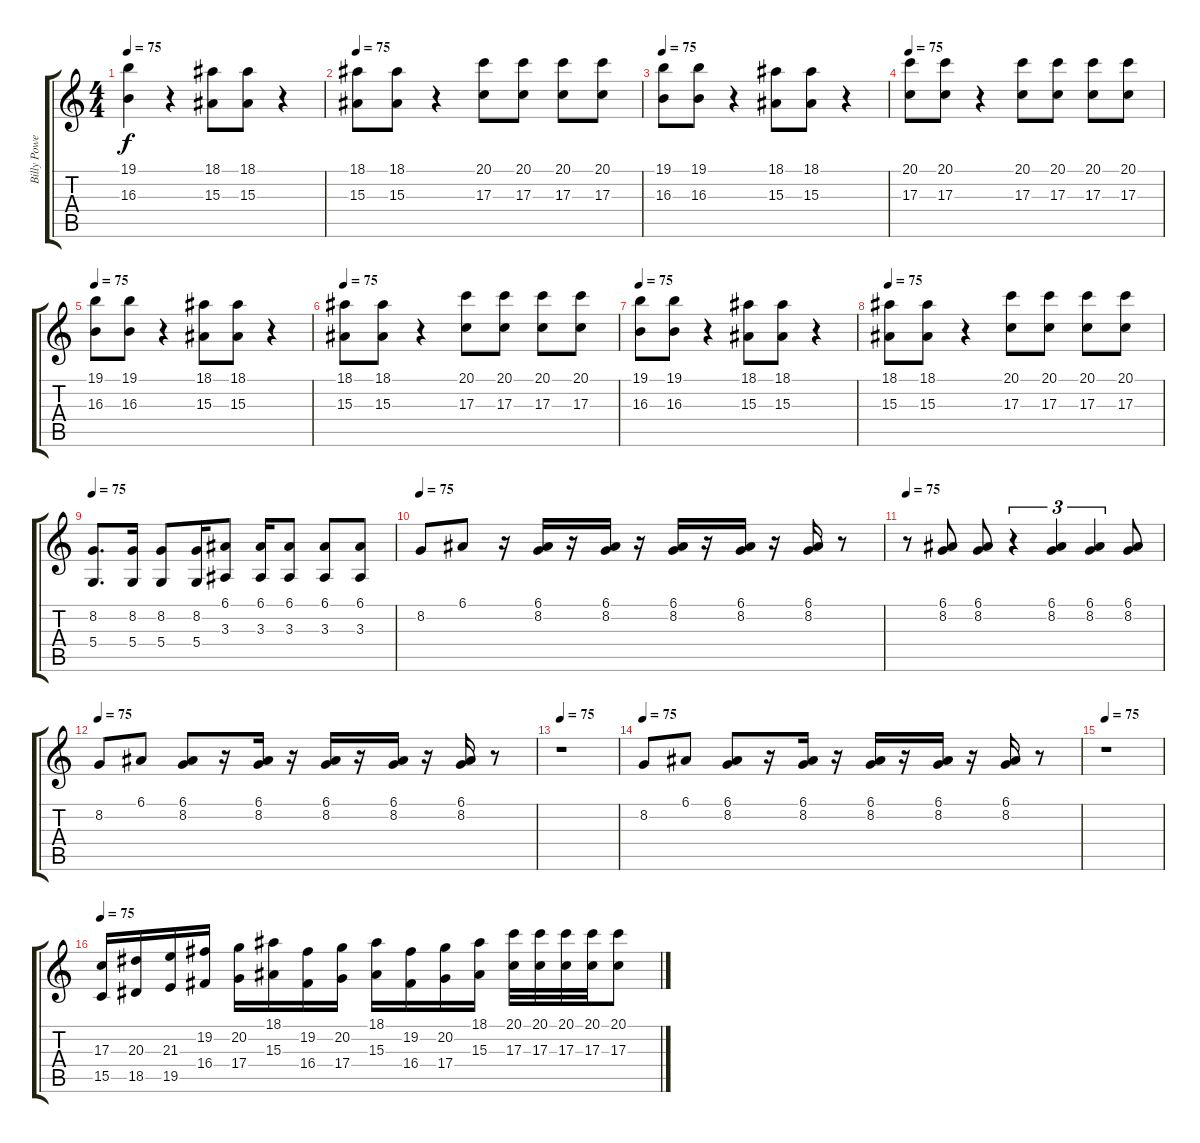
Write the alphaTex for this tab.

\track ("Billy Powell (keyboard right hand)" "Billy Powe") {instrument acousticgrandpiano}
\staff {score tabs}
\tuning (E4 B3 G3 D3 A2 E2) {hide}
\ts (4 4)
\tempo 75
\clef g2
\ks c
(19.1 16.3).4{dy f} r.4 (18.1 15.3).8 (18.1 15.3).8 r.4 |
\tempo 75
(18.1 15.3).8 (18.1 15.3).8 r.4 (20.1 17.3).8 (20.1 17.3).8 (20.1 17.3).8 (20.1 17.3).8 |
\tempo 75
(19.1 16.3).8 (19.1 16.3).8 r.4 (18.1 15.3).8 (18.1 15.3).8 r.4 |
\tempo 75
(20.1 17.3).8 (20.1 17.3).8 r.4 (20.1 17.3).8 (20.1 17.3).8 (20.1 17.3).8 (20.1 17.3).8 |
\tempo 75
(19.1 16.3).8 (19.1 16.3).8 r.4 (18.1 15.3).8 (18.1 15.3).8 r.4 |
\tempo 75
(18.1 15.3).8 (18.1 15.3).8 r.4 (20.1 17.3).8 (20.1 17.3).8 (20.1 17.3).8 (20.1 17.3).8 |
\tempo 75
(19.1 16.3).8 (19.1 16.3).8 r.4 (18.1 15.3).8 (18.1 15.3).8 r.4 |
\tempo 75
(18.1 15.3).8 (18.1 15.3).8 r.4 (20.1 17.3).8 (20.1 17.3).8 (20.1 17.3).8 (20.1 17.3).8 |
\tempo 75
(8.2 5.4).8{d} (8.2 5.4).16 (8.2 5.4).8 (8.2 5.4).16 (6.1 3.3).8 (6.1 3.3).16 (6.1 3.3).8 (6.1 3.3).8 (6.1 3.3).8 |
\tempo 75
8.2.8 6.1.8 r.16 (6.1 8.2).16 r.16 (6.1 8.2).16 r.16 (6.1 8.2).16 r.16 (6.1 8.2).16 r.16 (6.1 8.2).16 r.8 |
\tempo 75
r.8 (6.1 8.2).8 (6.1 8.2).8 r.4{tu (3 2)} (6.1 8.2).4{tu (3 2)} (6.1 8.2).4{tu (3 2)} (6.1 8.2).8 |
\tempo 75
8.2.8 6.1.8 (6.1 8.2).8 r.16 (6.1 8.2).16 r.16 (6.1 8.2).16 r.16 (6.1 8.2).16 r.16 (6.1 8.2).16 r.8 |
\tempo 75
r.1 |
\tempo 75
8.2.8 6.1.8 (6.1 8.2).8 r.16 (6.1 8.2).16 r.16 (6.1 8.2).16 r.16 (6.1 8.2).16 r.16 (6.1 8.2).16 r.8 |
\tempo 75
r.1 |
\tempo 75
(17.3 15.5).16 (20.3 18.5).16 (21.3 19.5).16 (19.2 16.4).16 (20.2 17.4).16 (18.1 15.3).16 (19.2 16.4).16 (20.2 17.4).16 (18.1 15.3).16 (19.2 16.4).16 (20.2 17.4).16 (18.1 15.3).16 (20.1 17.3).32 (20.1 17.3).32 (20.1 17.3).32 (20.1 17.3).32 (20.1 17.3).8
